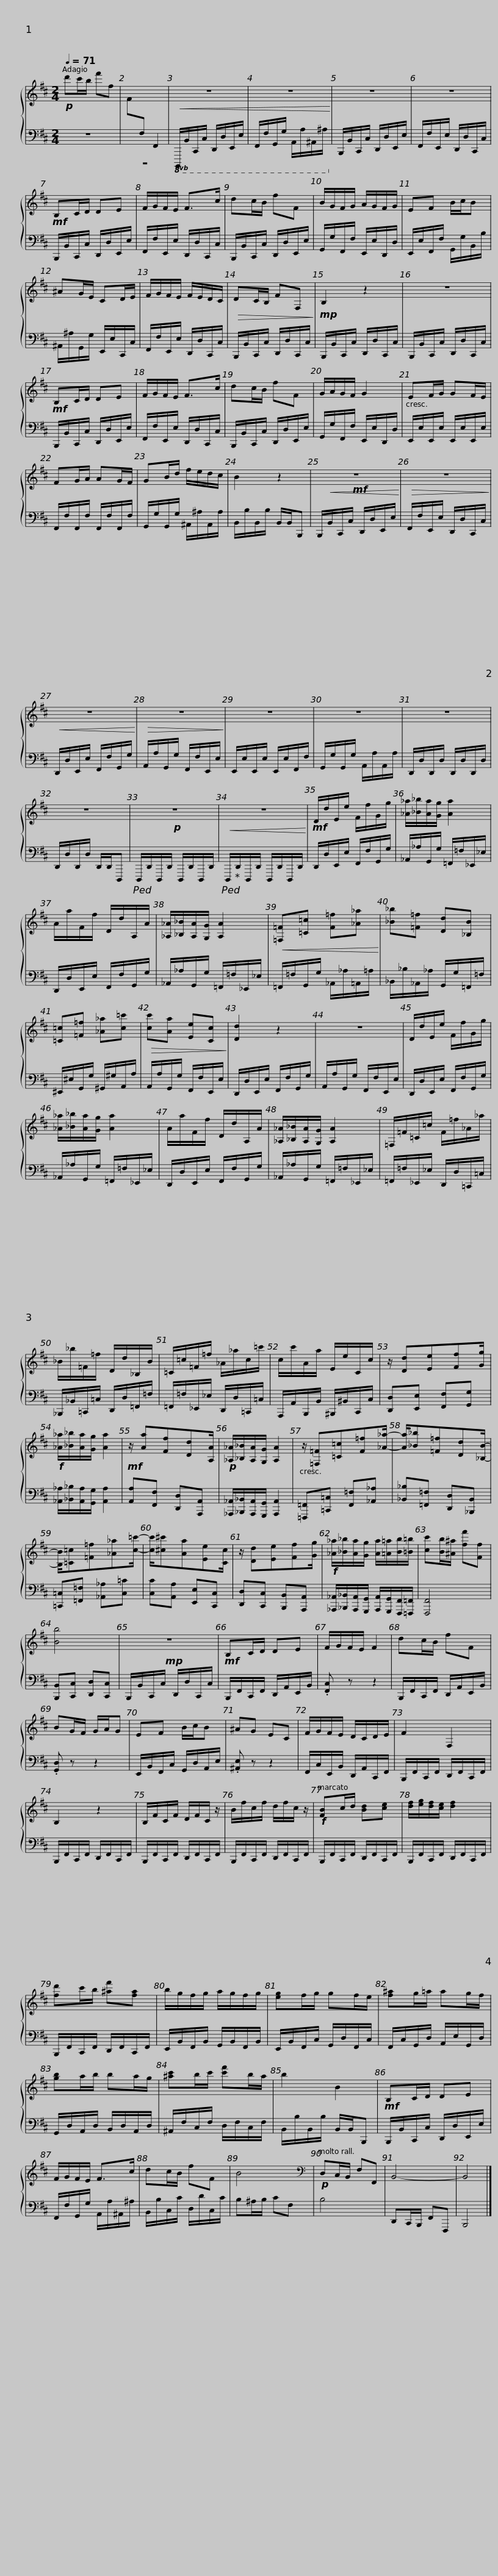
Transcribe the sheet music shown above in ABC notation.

X:1
%%score { 1 | 2 }
L:1/8
Q:1/4=71
M:2/4
I:linebreak $
K:D
V:1 treble
V:2 bass
V:1
!p! d'c'/b/ f'f | F[I:staff +1]F, F,,2 |!<(![I:staff -1] z4 | z4!<)! | z4 |$ %5
 z4 |!mf! B,C/D/ DE | F/G/F/E/ F>c | dc/B/ fF |$ B/G/F/G/ A/G/F/G/ | %10
 EF B/c/B | ^AG/E/ CD/E/ | F/G/F/E/ F/E/D/C/ |$!>(! DC/B,/ FF,!>)! |!mp! B,2 z2 | %15
 z4 |!mf! B,C/D/ DE |$ F/G/F/E/ F>c | dc/B/ fF | G/A/G/F/ G2 | %20
 EF/G/ GF/E/ |$ FG/A/ AG/F/ | GB/d/ f/e/d/c/ | B2 z2 |!mf!!<(! z4!<)! |$ %25
!>(! z4!>)! |!<(! z4!<)! |!>(! z4!>)! | z4 | z4 |$ %30
 z4 | z4 |!p! z4 |!<(! z4!<)! |!mf! D/d/E/e/ F/f/G/g/ |$ %35
 [_A_a]/[_B_b]/[Aa]/[Gg]/ [Aa]2 | A/a/F/f/ D/d/A,/A/ | [_A,_A]/[_B,_B]/[A,A]/[G,G]/ [A,A]2 |!<(! [=F,=F][=C=c] [F=f][_A_a]!<)! |$ [_B_b][=F=f] [Dd][_B,B] | %40
 [=C=c][=F=f] [_A_a][c=c'] |!>(! [cc'][Aa] [Ee][Cc]!>)! | [Dd]2 z2 |$ z4 | D/d/E/e/ F/f/G/g/ | %45
 [_A_a]/[_B_b]/[Aa]/[Gg]/ [Aa]2 | A/a/F/f/ D/d/A,/A/ |$ [_A,_A]/[_B,_B]/[A,A]/[G,G]/ [A,A]2 | =F,/=F/=C/=c/ F/=f/_A/_a/ | _B/_b/=F/=f/ D/d/_B,/B/ |$ %50
 =C/=c/=F/=f/ _A/_a/c/=c'/ |$ c/c'/A/a/ E/e/C/c/ | z/ [Dd][Ee][Ff][Gg]/ |!f! [_A_a]/[_B_b]/[Aa]/[Gg]/ [Aa]2 |!mf! z/ [Aa][Ff][Dd][A,A]/ |$ %55
!p! [_A,_A]/[_B,_B]/[A,A]/[G,G]/ [A,A]2 | z/ [=F,=F][=C=c][F=f][_A_a]/- | [Aa]/[_B_b][=F=f][Dd][_B,B]/- | [B,B]/[=C=c][=F=f][_A_a][c=c']/- |$ [cc']/[^c^c'][Aa][Ee][Cc]/ | %60
 z/ [Dd][Ee][Ff][Gg]/ |!f! [_A_a]/[_B_b]/[Aa]/[Gg]/ [Aa]/[=A=a]/[Bb]/[=B=b]/ | [cc'][Bb]/[^A^a]/ [ff'][Ff] |$ [Bb]4 |!mp! z4 | %65
!mf! B,C/D/ DE | F/G/F/E/ F2 |$ dc/B/ fF | BG/F/ G/A/G | EF B/c/B | %70
 ^AG EC |$ F/G/F/E/ D/C/D/E/ | F2 F,2 | B,2 z2 | B,/F/C/F/ D/F/C/ z/ |$ %75
 B/f/c/f/ d/f/c/ z/ |!f! [FB]c/d/ [Bd][ce] | [df]/[eg]/[df]/[ce]/ [df]2 | [fd']c'/b/ [^af'][fa] |$ b/g/f/g/ a/g/f/g/ | %80
 [eg]f/g/ gf/e/ | [f^a]g/=a/ ag/f/ | [gb]a/b/ ba/g/ |$ [^ac']b/c'/ [c'f']b/a/ | b2 B2 | %85
!mf! B,C/D/ DE | F/G/F/E/ F>c |$ dc/B/ fF | B4 |[K:bass]!p! D,C,/B,,/ F,F,, | %90
 B,,4- | B,,4 |] %92
V:2
 z4 | z4 |!8vb(! B,,,,/B,,,/C,,,/C,,/ D,,,/D,,/E,,,/E,,/ | F,,,/F,,/G,,,/G,,/ A,,,/A,,/^A,,,/^A,,/!8vb)! | B,,,/B,,/C,,/C,/ D,,/D,/E,,/E,/ |$ %5
 F,,/F,/E,,/E,/ D,,/D,/C,,/C,/ | B,,,/B,,/C,,/C,/ D,,/D,/E,,/E,/ | F,,/F,/E,,/E,/ D,,/D,/C,,/C,/ | B,,,/B,,/C,,/C,/ D,,/D,/E,,/E,/ |$ G,,/G,/F,,/F,/ E,,/E,/D,,/D,/ | %10
 E,,/E,/F,,/F,/ G,,/G,/B,,/B,/ | ^A,,/^A,/G,,/G,/ E,,/E,/C,,/C,/ | F,,/F,/E,,/E,/ D,,/D,/C,,/C,/ |$ B,,,/B,,/C,,/C,/ D,,/D,/C,,/C,/ | B,,,/B,,/C,,/C,/ D,,/D,/C,,/C,/ | %15
 B,,,/B,,/C,,/C,/ D,,/D,/C,,/C,/ | B,,,/B,,/C,,/C,/ D,,/D,/E,,/E,/ |$ F,,/F,/E,,/E,/ D,,/D,/C,,/C,/ | B,,,/B,,/C,,/C,/ D,,/D,/E,,/E,/ | G,,/G,/F,,/F,/ E,,/E,/D,,/D,/ | %20
 E,,/E,/E,,/E,/ E,,/E,/E,,/E,/ |$ F,,/F,/F,,/F,/ F,,/F,/F,,/F,/ | G,,/G,/G,,/G,/ ^A,,/^A,/A,,/A,/ | B,,/B,/B,,/B,/ B,,/B,,/B,,, | B,,,/B,,/C,,/C,/ D,,/D,/E,,/E,/ |$ %25
 F,,/F,/E,,/E,/ D,,/D,/C,,/C,/ | D,,/D,/E,,/E,/ F,,/F,/G,,/G,/ | A,,/A,/G,,/G,/ F,,/F,/E,,/E,/ | E,,/E,/E,,/E,/ E,,/E,/F,,/F,/ | G,,/G,/G,,/G,/ A,,/A,/A,,/A,/ |$ %30
 D,,/D,/D,,/D,/ D,,/D,/D,,/D,/ | D,,/D,/D,,/D,/ D,,/D,,/D,,, |!ped! D,,,/D,,/D,,,/D,,/ D,,,/D,,/D,,,/D,,/ |!ped! D,,,/!ped-up!D,,/D,,,/D,,/ D,,,/D,,/D,,,/D,,/ | D,,/D,/E,,/E,/ F,,/F,/G,,/G,/ |$ %35
 _A,,/_A,/G,,/G,/ =F,,/=F,/_E,,/_E,/ | D,,/D,/E,,/E,/ F,,/F,/G,,/G,/ | _A,,/_A,/G,,/G,/ =F,,/=F,/_E,,/_E,/ | =F,,/=F,/G,,/G,/ _A,,/_A,/=A,,/=A,/ |$ _B,,/_B,/_A,,/_A,/ G,,/G,/=F,,/=F,/ | %40
 ^E,,/^E,/G,,/G,/ ^G,,/^G,/A,,/A,/ | A,,/A,/G,,/G,/ F,,/F,/E,,/E,/ | D,,/D,/E,,/E,/ F,,/F,/G,,/G,/ |$ A,,/A,/G,,/G,/ F,,/F,/E,,/E,/ | D,,/D,/E,,/E,/ F,,/F,/G,,/G,/ | %45
 _A,,/_A,/G,,/G,/ =F,,/=F,/_E,,/_E,/ | D,,/D,/E,,/E,/ F,,/F,/G,,/G,/ |$ _A,,/_A,/G,,/G,/ =F,,/=F,/_E,,/_E,/ | =F,,/=F,/_E,,/_E,/ D,,/D,/=C,,/=C,/ | _B,,,/_B,,/=C,,/=C,/ D,,/D,/=F,,/=F,/ |$ %50
 =F,,/=F,/_E,,/_E,/ D,,/D,/=C,,/=C,/ |$ A,,,/A,,/B,,,/B,,/ ^B,,,/^B,,/C,,/C,/ | [D,,D,][E,,E,] [F,,F,][G,,G,] | [_A,,_A,]/[_B,,_B,]/[A,,A,]/[G,,G,]/ [A,,A,]2 | [A,,A,][F,,F,] [D,,D,][A,,,A,,] |$ %55
 [_A,,,_A,,]/[_B,,,_B,,]/[A,,,A,,]/[G,,,G,,]/ [A,,,A,,]2 | [=F,,,=F,,][=C,,=C,] [F,,=F,][_A,,_A,] | [_B,,_B,][=F,,=F,] [D,,D,][_B,,,B,,] | [=C,,=C,][=F,,=F,] [_A,,_A,][C,=C] |$ [C,C][A,,A,] [E,,E,][C,,C,] | %60
 [D,,D,][C,,C,] [B,,,B,,][A,,,A,,] | [_A,,,_A,,]/[_B,,,_B,,]/[A,,,A,,]/[G,,,G,,]/ [A,,,A,,]/[G,,,G,,]/[F,,,F,,]/[=F,,,=F,,]/ | [F,,,F,,]4 |$ [B,,,B,,][C,,C,] [D,,D,][C,,C,] | B,,,/B,,/C,,/C,/ D,,/D,/C,,/C,/ | %65
 B,,,/F,,/C,,/F,,/ D,,/A,,/E,,/B,,/ | .[F,,C,] z z2 |$ B,,,/F,,/C,,/F,,/ D,,/A,,/E,,/B,,/ | .[G,,D,] z z2 | E,,/B,,/F,,/C,/ G,,/D,/A,,/E,/ | %70
 .[^A,,E,] z z2 |$ F,,/C,/E,,/B,,/ D,,/A,,/C,,/F,,/ | B,,,/F,,/C,,/F,,/ D,,/F,,/C,,/F,,/ | B,,,/F,,/C,,/F,,/ D,,/F,,/C,,/F,,/ | B,,,/F,,/C,,/F,,/ D,,/F,,/C,,/F,,/ |$ %75
 B,,,/F,,/C,,/F,,/ D,,/F,,/C,,/F,,/ | B,,,/F,,/C,,/F,,/ D,,/F,,/C,,/F,,/ | B,,,/F,,/C,,/F,,/ D,,/F,,/C,,/F,,/ | B,,,/F,,/C,,/F,,/ D,,/F,,/C,,/F,,/ |$ E,,/B,,/F,,/B,,/ G,,/B,,/F,,/B,,/ | %80
 E,,/B,,/F,,/C,/ G,,/D,/F,,/C,/ | F,,/C,/G,,/D,/ A,,/E,/G,,/D,/ | G,,/D,/A,,/D,/ B,,/D,/A,,/D,/ |$ ^A,,/F,/C,/F,/ D,/F,/C,/F,/ | B,,/B,/B,,/B,/ B,,/B,,/B,,, | %85
 B,,,/B,,/C,,/C,/ D,,/D,/E,,/E,/ | F,,/F,/G,,/G,/ A,,/A,/^A,,/^A,/ |$ B,,/B,/C,/C/ D,/D/C,/C/ | B,^A,/B,/ CF, | B,4 | %90
 D,,C,,/B,,,/ F,,F,,, | B,,,4 |] %92
